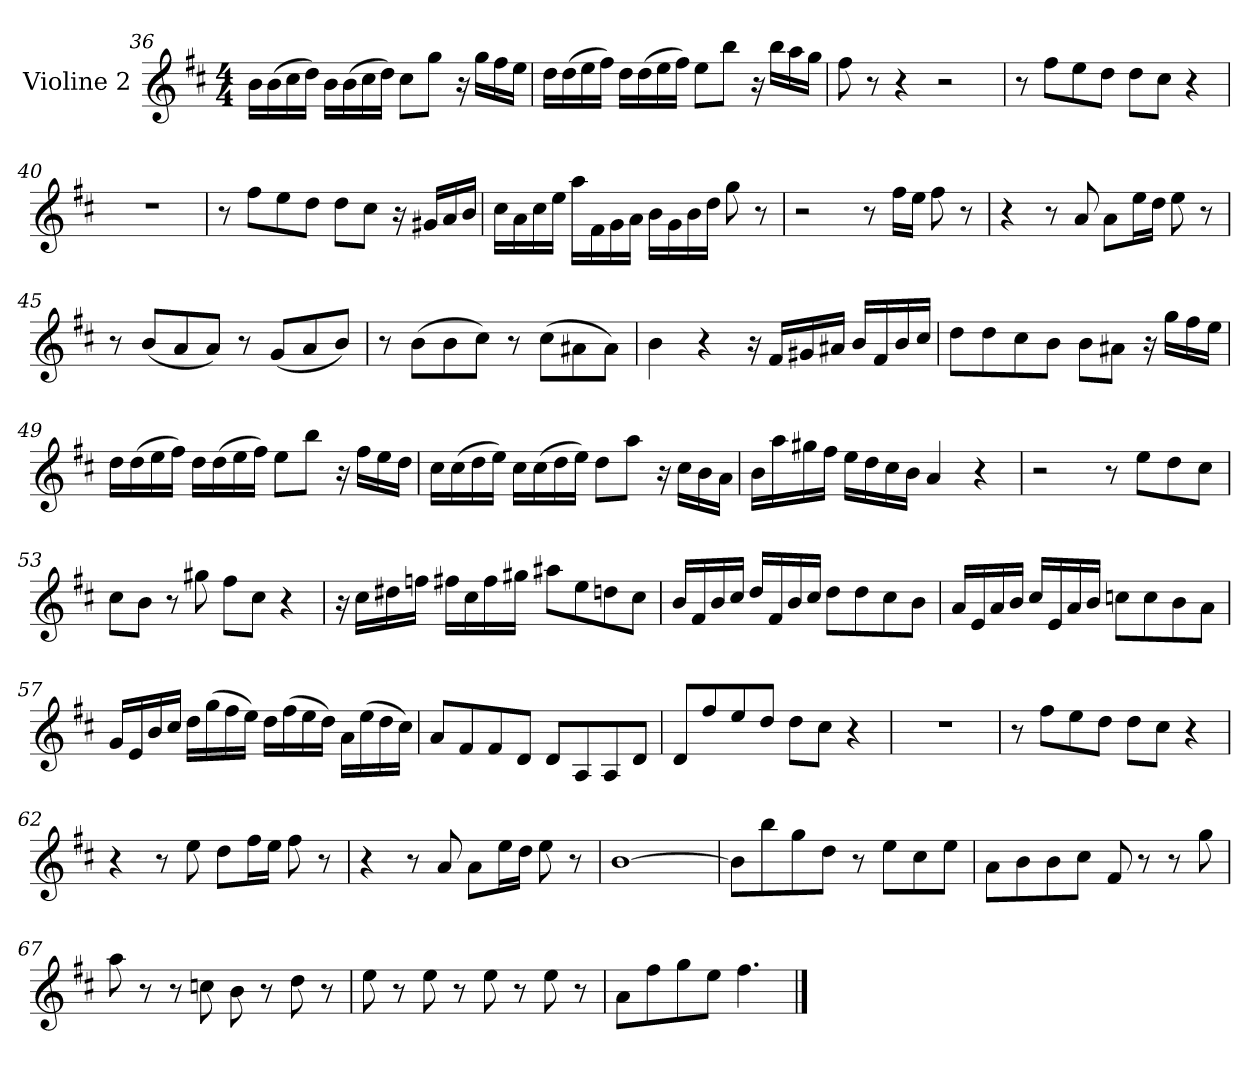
**kern
*part1
*staff1
*I"Violine 2
*I'Vl 2
!!LO:LB:g=z
*clefG2
*k[f#c#]
*M4/4
=36
16b\LL
(16b\
16cc#\
16dd\JJ)
16b\LL
(16b\
16cc#\
16dd\JJ)
8cc#\L
8gg\J
16r
16gg\LL
16ff#\
16ee\JJ
=37
16dd\LL
(16dd\
16ee\
16ff#\JJ)
16dd\LL
(16dd\
16ee\
16ff#\JJ)
8ee\L
8bb\J
16r
16bb\LL
16aa\
16gg\JJ
!!LO:LB:g=z
=38
8ff#\
8r
4r
2r
!!LO:LB:g=z
=39
8r
8ff#\L
8ee\
8dd\J
8dd\L
8cc#\J
4r
=40
1r
=41
8r
8ff#\L
8ee\
8dd\J
8dd\L
8cc#\J
16r
16g#X/LL
16a/
16b/JJ
!!LO:LB:g=z
=42
16cc#\LL
16a\
16cc#\
16ee\JJ
16aa\LL
16f#\
16g\
16a\JJ
16b\LL
16g\
16b\
16dd\JJ
8gg\
8r
=43
2r
8r
16ff#\LL
16ee\JJ
8ff#\
8r
=44
4r
8r
8a/
8a\L
16ee\L
16dd\JJ
8ee\
8r
!!LO:LB:g=z
=45
8r
(8b/L
8a/
8a/J)
8r
(8g/L
8a/
8b/J)
=46
8r
(8b\L
8b\
8cc#\J)
8r
(8cc#\L
8a#X\
8a#\J)
=47
4b\
4r
16r
16f#/LL
16g#X/
16a#X/JJ
16b/LL
16f#/
16b/
16cc#/JJ
!!LO:LB:g=z
=48
8dd\L
8dd\
8cc#\
8b\J
8b\L
8a#X\J
16r
16gg\LL
16ff#\
16ee\JJ
=49
16dd\LL
(16dd\
16ee\
16ff#\JJ)
16dd\LL
(16dd\
16ee\
16ff#\JJ)
8ee\L
8bb\J
16r
16ff#\LL
16ee\
16dd\JJ
!!LO:LB:g=z
=50
16cc#\LL
(16cc#\
16dd\
16ee\JJ)
16cc#\LL
(16cc#\
16dd\
16ee\JJ)
8dd\L
8aa\J
16r
16cc#\LL
16b\
16a\JJ
!!LO:LB:g=z
=51
16b\LL
16aa\
16gg#X\
16ff#\JJ
16ee\LL
16dd\
16cc#\
16b\JJ
4a/
4r
=52
2r
8r
8ee\L
8dd\
8cc#\J
=53
8cc#\L
8b\J
8r
8gg#X\
8ff#\L
8cc#\J
4r
!!LO:LB:g=z
=54
16r
16cc#\LL
16dd#X\
16ffn\JJ
16ff#X\LL
16cc#\
16ff#\
16gg#X\JJ
8aa#X\L
8ee\
8ddn\
8cc#\J
=55
16b/LL
16f#/
16b/
16cc#/JJ
16dd/LL
16f#/
16b/
16cc#/JJ
8dd\L
8dd\
8cc#\
8b\J
!!LO:PB:g=z
=56
16a/LL
16e/
16a/
16b/JJ
16cc#/LL
16e/
16a/
16b/JJ
8ccn\L
8cc\
8b\
8a\J
!!LO:LB:g=z
=57
16g/LL
16e/
16b/
16cc#/JJ
16dd\LL
(16gg\
16ff#\
16ee\JJ)
16dd\LL
(16ff#\
16ee\
16dd\JJ)
16a\LL
(16ee\
16dd\
16cc#\JJ)
=58
8a/L
8f#/
8f#/
8d/J
8d/L
8A/
8A/
8d/J
!!LO:LB:g=z
=59
8d/L
8ff#/
8ee/
8dd/J
8dd\L
8cc#\J
4r
!!LO:LB:g=z
=60
1r
=61
8r
8ff#\L
8ee\
8dd\J
8dd\L
8cc#\J
4r
=62
4r
8r
8ee\
8dd\L
16ff#\L
16ee\JJ
8ff#\
8r
=63
4r
8r
8a/
8a\L
16ee\L
16dd\JJ
8ee\
8r
!!LO:LB:g=z
=64
[1b
=65
8b\L]
8bb\
8gg\
8dd\J
8r
8ee\L
8cc#\
8ee\J
=66
8a\L
8b\
8b\
8cc#\J
8f#/
8r
8r
8gg\
!!LO:LB:g=z
=67
8aa\
8r
8r
8ccn\
8b\
8r
8dd\
8r
=68
8ee\
8r
8ee\
8r
8ee\
8r
8ee\
8r
=69
8a\L
8ff#\
8gg\
8ee\J
4.ff#>\
==
*-
